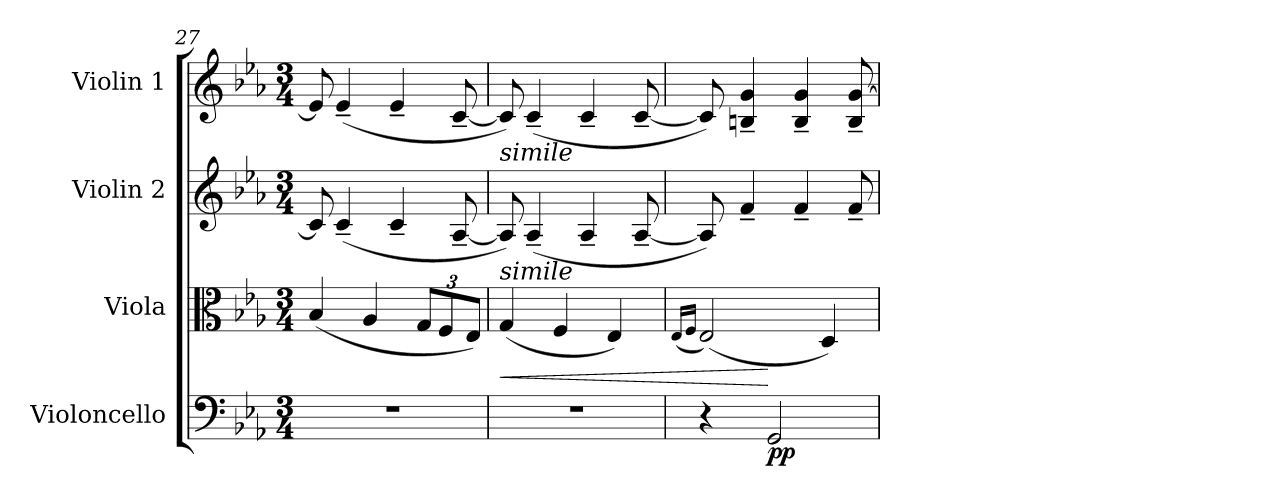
**kern	**dynam	**kern	**dynam	**kern	**kern
*part4	*part4	*part3	*part3	*part2	*part1
*staff4	*staff4	*staff3	*staff3	*staff2	*staff1
*I"Violoncello	*	*I"Viola	*	*I"Violin 2	*I"Violin 1
*I'Vc	*	*I'Vla	*	*I'Vln	*I'Vln
*clefF4	*	*clefC3	*	*clefG2	*clefG2
*k[b-e-a-]	*	*k[b-e-a-]	*	*k[b-e-a-]	*k[b-e-a-]
*M3/4	*	*M3/4	*	*M3/4	*M3/4
=27	=27	=27	=27	=27	=27
2.r	.	(4B-/	.	8c/]	8e-/]
.	.	.	.	(4c~/	(4e-~/
.	.	4A-/	.	.	.
.	.	.	.	4c~/	4e-~/
*	*	*Xbrackettup	*	*	*
.	.	12G/L	.	.	.
.	.	12F/	.	.	.
.	.	.	.	[8A-~/	[8c~/
.	.	12E-/J)	.	.	.
=28	=28	=28	=28	=28	=28
!	!	!	!	!	!LO:TX:b:i:t=simile
!	!	!	!	!LO:TX:b:i:t=simile	!
!	!	!	!LO:HP:b	!	!
2.r	.	(4G/	<	8A-/])	8c/])
.	.	.	.	(4A-~/	(4c~/
.	.	4F/	.	.	.
.	.	.	.	4A-~/	4c~/
.	.	4E-/)	.	.	.
.	.	.	.	[8A-~/	[8c~/
=29	=29	=29	=29	=29	=29
.	.	(16qE-/LL	.	.	.
.	.	16qF/JJ	.	.	.
*	*	*^	*	*	*
4r	.	(2E-/)	4ryy	.	8A-/])	8c/])
.	.	.	.	.	4f~/	4Bn/~ 4g/~
!	!LO:DY:b	!	!	!	!	!
2GG/	pp	.	4ryy	[	.	.
.	.	.	.	.	4f~/	4B/~ 4g/~
.	.	4D/)	4ryy	.	.	.
.	.	.	.	.	8f~/	8B/~ [8g/~
*	*	*v	*v	*	*	*
=	=	=	=	=	=
*-	*-	*-	*-	*-	*-
